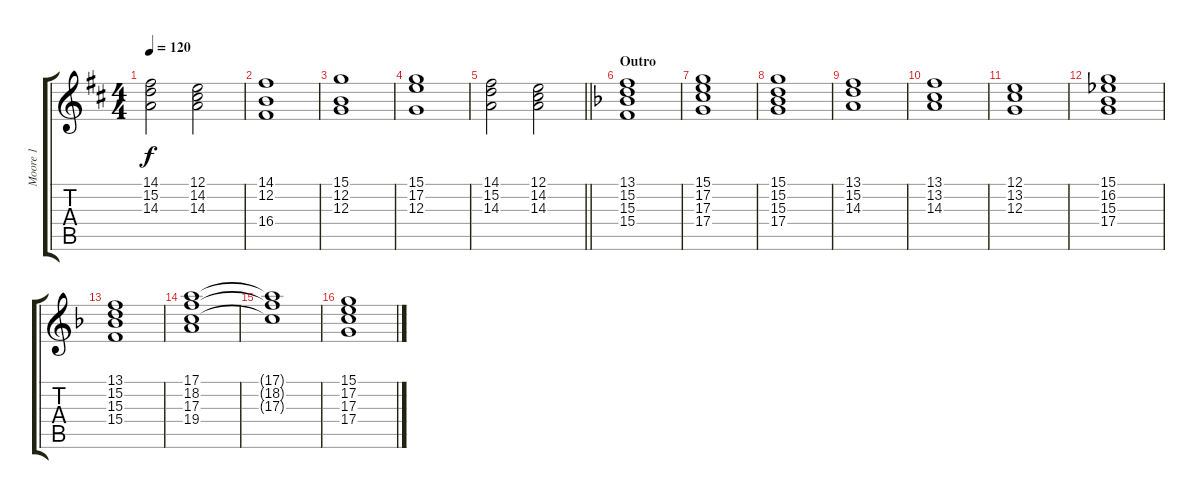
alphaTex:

\track ("Moore 1" "Moore 1") {instrument stringensemble1}
\staff {score tabs}
\tuning (E4 B3 G3 D3 A2 E2) {hide}
\ts (4 4)
\tempo 120
\clef g2
\ks bminor
(14.1 15.2 14.3).2{dy f} (12.1 14.2 14.3).2 |
(14.1 12.2 16.4).1 |
(15.1 12.2 12.3).1 |
(15.1 17.2 12.3).1 |
\barLineRight lightlight
(14.1 15.2 14.3).2 (12.1 14.2 14.3).2 |
\section ("" "Outro")
\ks dminor
(13.1 15.2 15.3 15.4).1 |
(15.1 17.2 17.3 17.4).1 |
(15.1 15.2 15.3 17.4).1 |
(13.1 15.2 14.3).1 |
(13.1 13.2 14.3).1 |
(12.1 13.2 12.3).1 |
(15.1 16.2 15.3 17.4).1 |
(13.1 15.2 15.3 15.4).1 |
(17.1 18.2 17.3 19.4).1 |
(17.1{t} 18.2{t} 17.3{t}).1 |
(15.1 17.2 17.3 17.4).1
